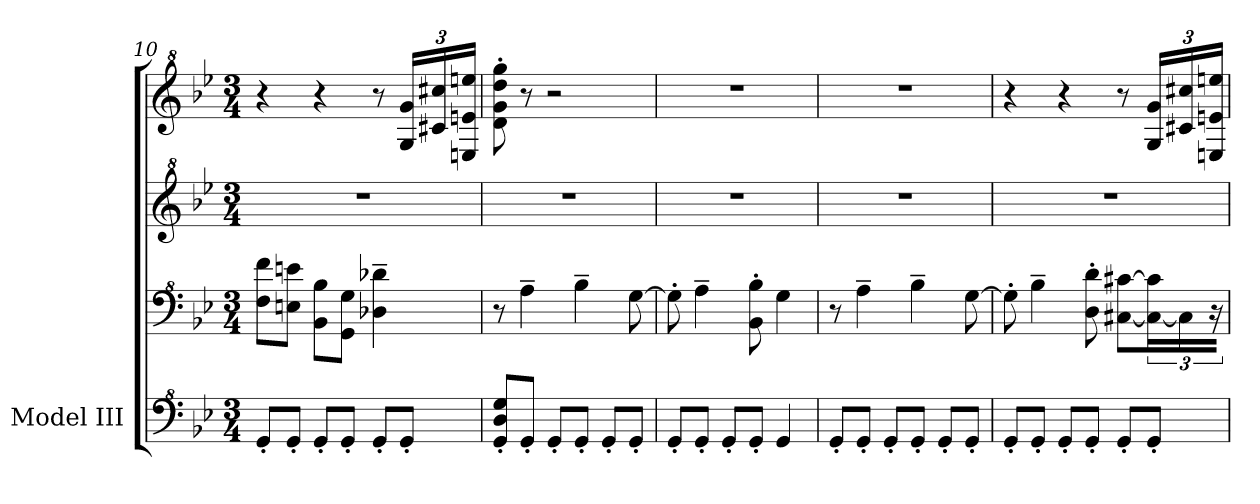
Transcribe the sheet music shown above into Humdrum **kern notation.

**kern	**kern	**kern	**kern
*part1	*part1	*part1	*part1
*staff4	*staff3	*staff2	*staff1
*I"Model III	*	*	*
*clefF^4	*clefF^4	*clefG^2	*clefG^2
*k[b-e-]	*k[b-e-]	*k[b-e-]	*k[b-e-]
*M3/4	*M3/4	*M3/4	*M3/4
=10	=10	=10	=10
8G'/L	8f\ 8ff\L	2.r	4r
8G'/J	8en\ 8een\J	.	.
8G'/L	8B-\ 8b-\L	.	4r
8G'/J	8G\ 8g\J	.	.
8G'/L	4d-X\~ 4dd-X\~	.	8r
*	*	*	*Xbrackettup
8G'/J	.	.	24g/ 24gg/LL
.	.	.	24cc#X/ 24ccc#X/
.	.	.	24en/ 24een/ 24eeen/JJ
!!LO:PB:g=z
=11	=11	=11	=11
8G/' 8d/' 8g/'L	8r	2.r	8dd\' 8gg\' 8ddd\' 8ggg\'
8G'/J	4a~\	.	8r
8G'/L	.	.	2r
8G'/J	4b-~\	.	.
8G'/L	.	.	.
8G'/J	[8g\	.	.
=12	=12	=12	=12
8G'/L	8g'\]	2.r	2.r
8G'/J	4a~\	.	.
8G'/L	.	.	.
8G'/J	8B-\' 8b-\'	.	.
4G/	4g\	.	.
=13	=13	=13	=13
8G'/L	8r	2.r	2.r
8G'/J	4a~\	.	.
8G'/L	.	.	.
8G'/J	4b-~\	.	.
8G'/L	.	.	.
8G'/J	[8g\	.	.
=14	=14	=14	=14
8G'/L	8g'\]	2.r	4r
8G'/J	4b-~\	.	.
8G'/L	.	.	4r
8G'/J	8d\' 8dd\'	.	.
8G'/L	[8c#X\ [8cc#X\L	.	8r
8G'/J	24c#\_ 24cc#\]L	.	24g/ 24gg/LL
.	24c#\JJ]	.	24cc#X/ 24ccc#X/
.	24r	.	24en/ 24een/ 24eeen/JJ
=	=	=	=
*-	*-	*-	*-
